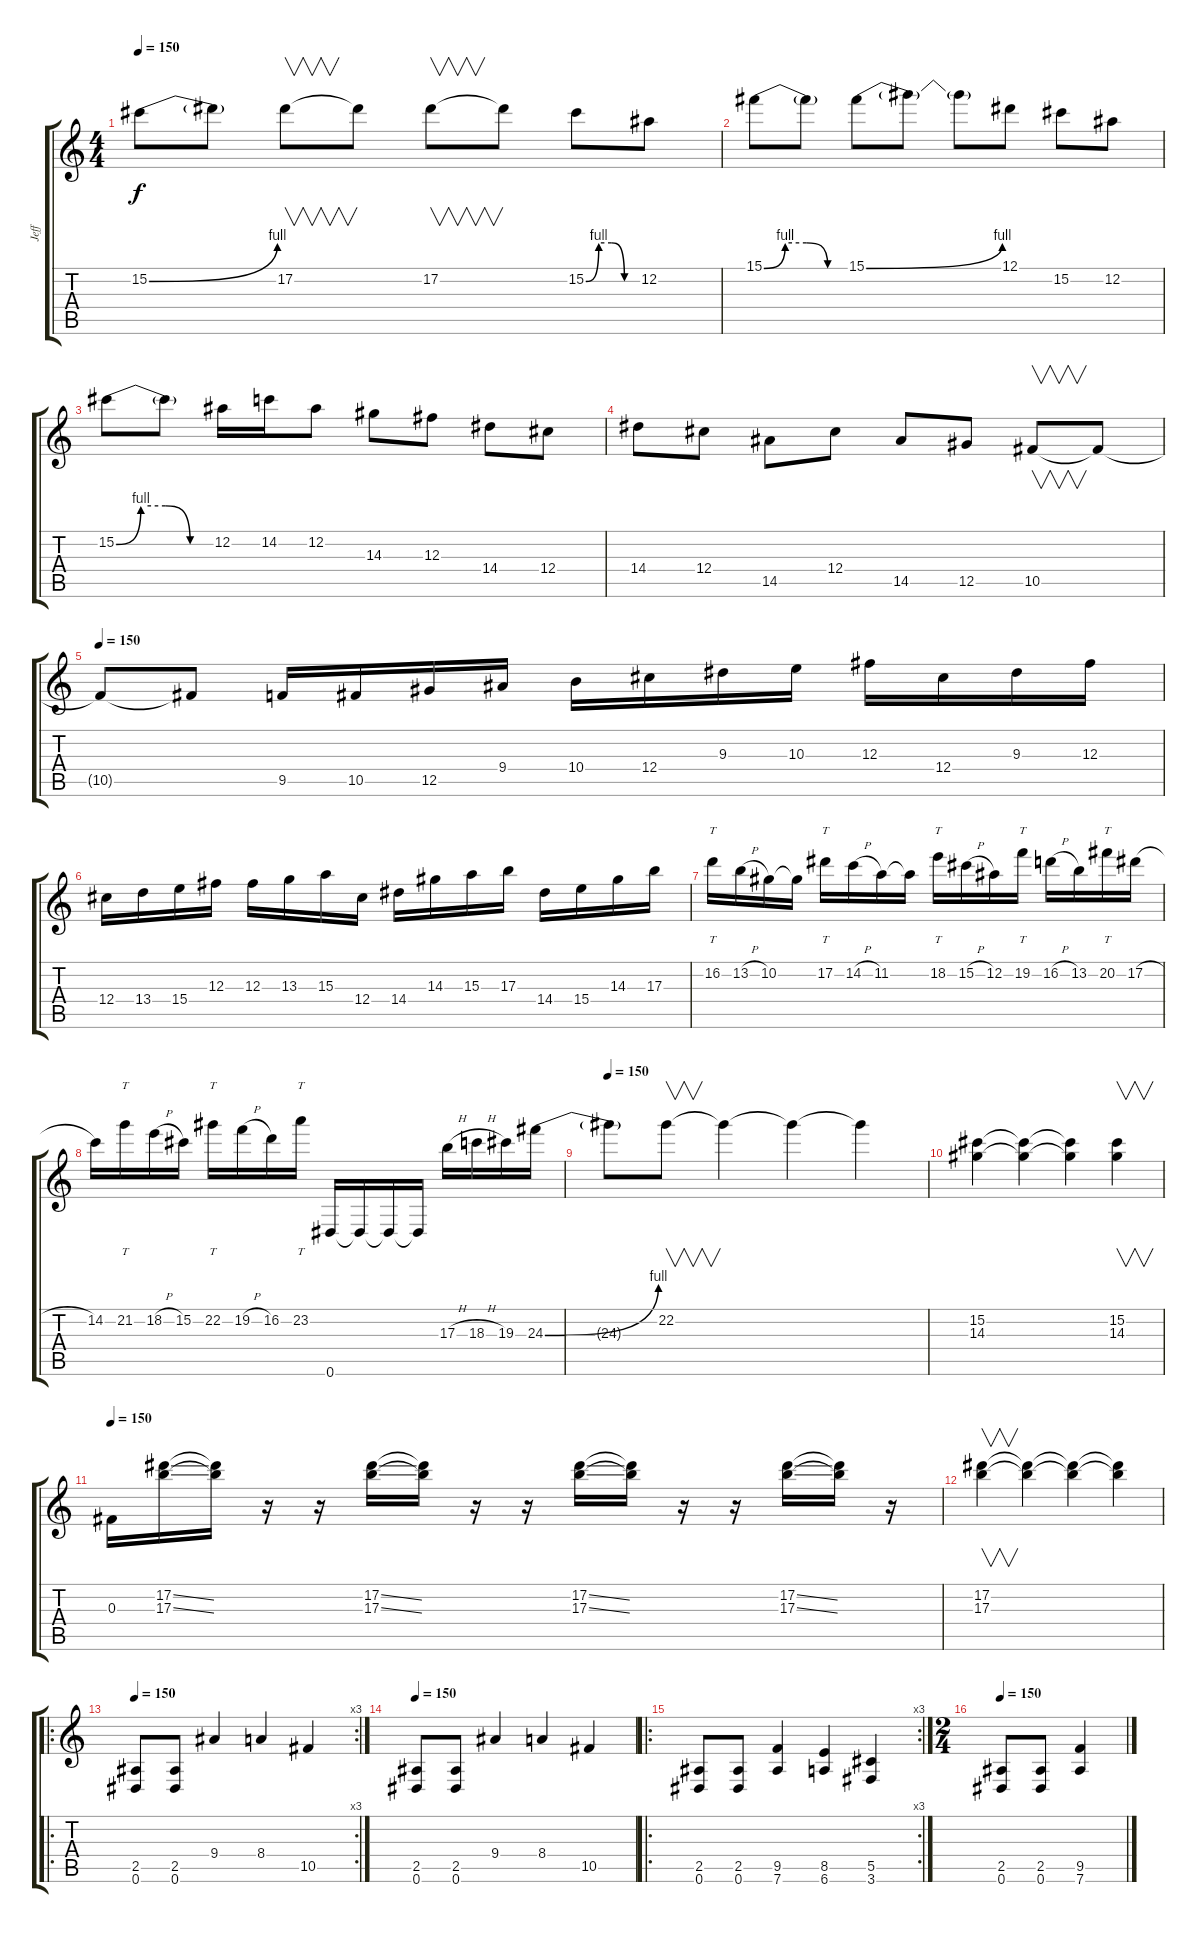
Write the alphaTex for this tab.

\track ("Jeff" "Jeff") {instrument distortionguitar}
\staff {score tabs}
\tuning (Eb4 Bb3 Gb3 Db3 Ab2 Eb2) {hide}
\ts (4 4)
\tempo 150
\clef g2
\ks c
15.2{be (bend 0 0 60 4)}.8{dy f} 15.2{t}.8 17.2.8{v} 17.2{t}.8 17.2.8{v} 17.2{t}.8 15.2{be (custom 0 0 15 4 30 4 45 0 60 0)}.8 12.2.8 |
15.1{be (custom 0 0 15 4 30 4 45 0 60 0)}.8 15.1{t}.8 15.1{be (bend 0 0 60 4)}.8 15.1{t}.8 15.1{t}.8 12.1.8 15.2.8 12.2.8 |
15.2{be (custom 0 0 15 4 30 4 45 0 60 0)}.8 15.2{t}.8 12.2.16 14.2.16 12.2.8 14.3.8 12.3.8 14.4.8 12.4.8 |
14.4.8 12.4.8 14.5.8 12.4.8 14.5.8 12.5.8 10.5.8{v} 10.5{t}.8 |
\tempo 150
10.5{t}.8 10.5{t}.8 9.5.16 10.5.16 12.5.16 9.4.16 10.4.16 12.4.16 9.3.16 10.3.16 12.3.16 12.4.16 9.3.16 12.3.16 |
12.4.16 13.4.16 15.4.16 12.3.16 12.3.16 13.3.16 15.3.16 12.4.16 14.4.16 14.3.16 15.3.16 17.3.16 14.4.16 15.4.16 14.3.16 17.3.16 |
16.2.16{tt} 13.2{h}.16 10.2.16 10.2{t}.16 17.2.16{tt} 14.2{h}.16 11.2.16 11.2{t}.16 18.2.16{tt} 15.2{h}.16 12.2.16 19.2.16{tt} 16.2{h}.16 13.2.16 20.2.16{tt} 17.2{h}.16 |
14.2.16 21.2.16{tt} 18.2{h}.16 15.2.16 22.2.16{tt} 19.2{h}.16 16.2.16 23.2.16{tt} 0.6.16 0.6{t}.16 0.6{t}.16 0.6{t}.16 17.3{h}.16 18.3{h}.16 19.3.16 24.3{be (bend 0 0 60 4)}.16 |
\tempo 150
24.3{t}.8 22.2.8{v} 22.2{t}.4 22.2{t}.4 22.2{t}.4 |
(15.2 14.3).4 (15.2{t} 14.3{t}).4 (15.2{t} 14.3{t}).4 (15.2 14.3).4{v} |
\tempo 150
0.3.16 (17.2{ss} 17.3{ss}).16 (17.2{t} 17.3{t}).16 r.16 r.16 (17.2{ss} 17.3{ss}).16 (17.2{t} 17.3{t}).16 r.16 r.16 (17.2{ss} 17.3{ss}).16 (17.2{t} 17.3{t}).16 r.16 r.16 (17.2{ss} 17.3{ss}).16 (17.2{t} 17.3{t}).16 r.16 |
(17.2 17.3).4{v} (17.2{t} 17.3{t}).4 (17.2{t} 17.3{t}).4 (17.2{t} 17.3{t}).4 |
\ro
\rc 3
\tempo 150
(2.5 0.6).8 (2.5 0.6).8 9.4.4 8.4.4 10.5.4 |
\tempo 150
(2.5 0.6).8 (2.5 0.6).8 9.4.4 8.4.4 10.5.4 |
\ro
\rc 3
(2.5 0.6).8 (2.5 0.6).8 (9.5 7.6).4 (8.5 6.6).4 (5.5 3.6).4 |
\ts (2 4)
\tempo 150
(2.5 0.6).8 (2.5 0.6).8 (9.5 7.6).4
